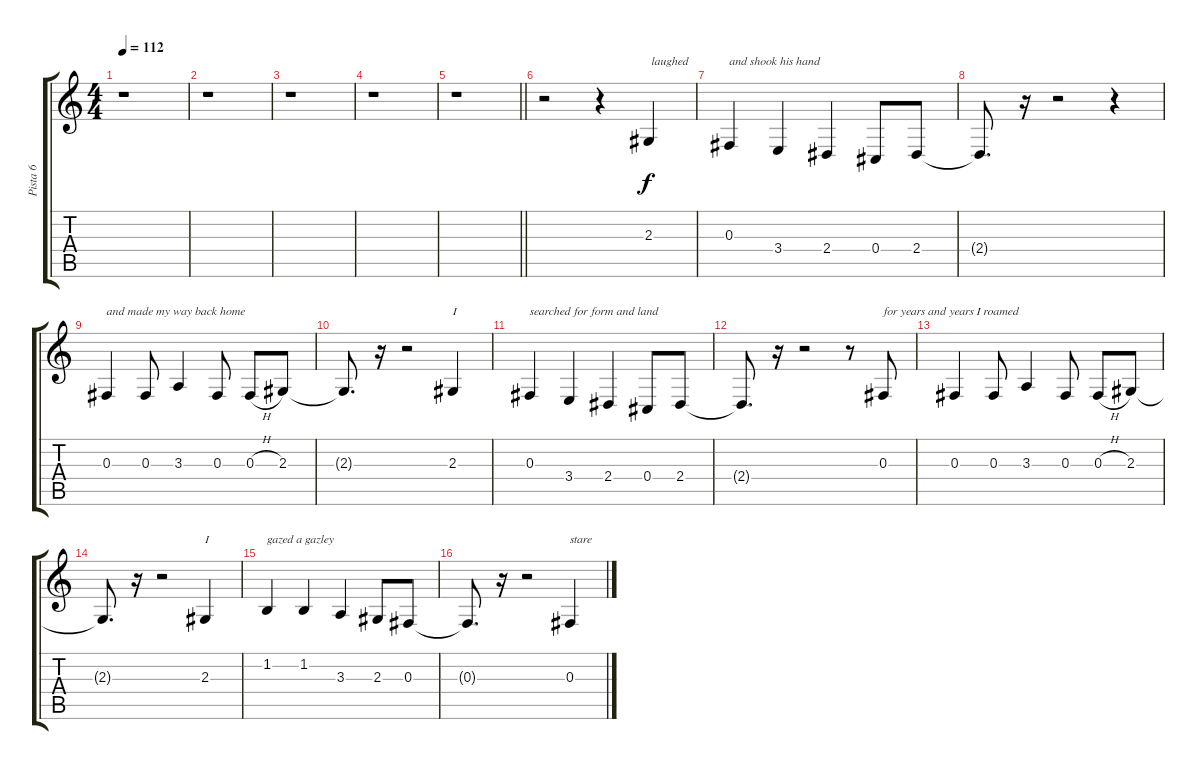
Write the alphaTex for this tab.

\track ("Pista 6" "Pista 6") {instrument tenorsax}
\staff {score tabs}
\tuning (Eb4 Bb3 Gb3 Db3 Ab2 Eb2) {hide}
\ts (4 4)
\tempo 112
\clef g2
\ks c
r.1{dy f} |
r.1 |
r.1 |
r.1 |
\barLineRight lightlight
r.1 |
r.2 r.4 2.3.4{txt " laughed "} |
0.3.4{txt "and shook his hand"} 3.4.4 2.4.4 0.4.8 2.4.8 |
2.4{t}.8{d} r.16 r.2 r.4 |
0.3.4{txt "and made my way back home"} 0.3.8 3.3.4 0.3.8 0.3{h}.8 2.3.8 |
2.3{t}.8{d} r.16 r.2 2.3.4{txt "I"} |
0.3.4{txt "searched for form and land"} 3.4.4 2.4.4 0.4.8 2.4.8 |
2.4{t}.8{d} r.16 r.2 r.8 0.3.8{txt "for years and years I roamed"} |
0.3.4 0.3.8 3.3.4 0.3.8 0.3{h}.8 2.3.8 |
2.3{t}.8{d} r.16 r.2 2.3.4{txt "I"} |
1.2.4{txt "gazed a gazley"} 1.2.4 3.3.4 2.3.8 0.3.8 |
0.3{t}.8{d} r.16 r.2 0.3.4{txt "stare "}
